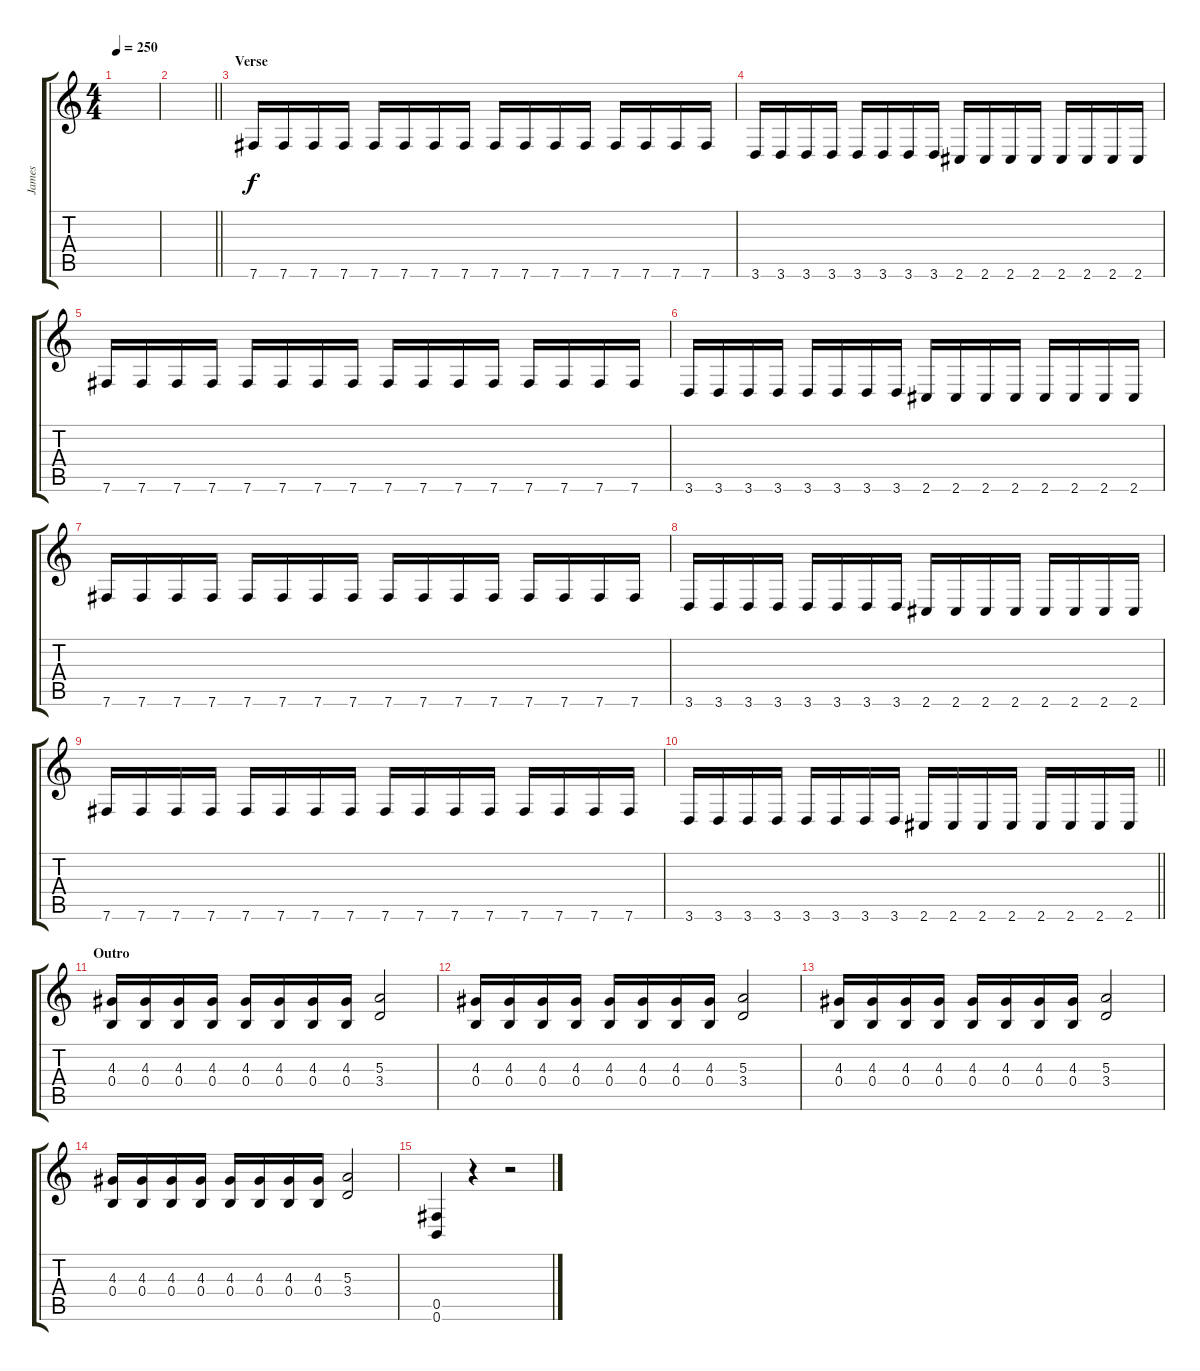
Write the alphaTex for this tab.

\track ("James" "James") {instrument distortionguitar}
\staff {score tabs}
\tuning (Db4 Ab3 E3 B2 Gb2 B1) {hide}
\ts (4 4)
\tempo 250
\clef g2
\ks c
|
\barLineRight lightlight
|
\section ("" "Verse")
7.6.16 7.6.16 7.6.16 7.6.16 7.6.16 7.6.16 7.6.16 7.6.16 7.6.16 7.6.16 7.6.16 7.6.16 7.6.16 7.6.16 7.6.16 7.6.16 |
3.6.16 3.6.16 3.6.16 3.6.16 3.6.16 3.6.16 3.6.16 3.6.16 2.6.16 2.6.16 2.6.16 2.6.16 2.6.16 2.6.16 2.6.16 2.6.16 |
7.6.16 7.6.16 7.6.16 7.6.16 7.6.16 7.6.16 7.6.16 7.6.16 7.6.16 7.6.16 7.6.16 7.6.16 7.6.16 7.6.16 7.6.16 7.6.16 |
3.6.16 3.6.16 3.6.16 3.6.16 3.6.16 3.6.16 3.6.16 3.6.16 2.6.16 2.6.16 2.6.16 2.6.16 2.6.16 2.6.16 2.6.16 2.6.16 |
7.6.16 7.6.16 7.6.16 7.6.16 7.6.16 7.6.16 7.6.16 7.6.16 7.6.16 7.6.16 7.6.16 7.6.16 7.6.16 7.6.16 7.6.16 7.6.16 |
3.6.16 3.6.16 3.6.16 3.6.16 3.6.16 3.6.16 3.6.16 3.6.16 2.6.16 2.6.16 2.6.16 2.6.16 2.6.16 2.6.16 2.6.16 2.6.16 |
7.6.16 7.6.16 7.6.16 7.6.16 7.6.16 7.6.16 7.6.16 7.6.16 7.6.16 7.6.16 7.6.16 7.6.16 7.6.16 7.6.16 7.6.16 7.6.16 |
\barLineRight lightlight
3.6.16 3.6.16 3.6.16 3.6.16 3.6.16 3.6.16 3.6.16 3.6.16 2.6.16 2.6.16 2.6.16 2.6.16 2.6.16 2.6.16 2.6.16 2.6.16 |
\section ("" "Outro")
(4.3 0.4).16 (4.3 0.4).16 (4.3 0.4).16 (4.3 0.4).16 (4.3 0.4).16 (4.3 0.4).16 (4.3 0.4).16 (4.3 0.4).16 (5.3 3.4).2 |
(4.3 0.4).16 (4.3 0.4).16 (4.3 0.4).16 (4.3 0.4).16 (4.3 0.4).16 (4.3 0.4).16 (4.3 0.4).16 (4.3 0.4).16 (5.3 3.4).2 |
(4.3 0.4).16 (4.3 0.4).16 (4.3 0.4).16 (4.3 0.4).16 (4.3 0.4).16 (4.3 0.4).16 (4.3 0.4).16 (4.3 0.4).16 (5.3 3.4).2 |
(4.3 0.4).16 (4.3 0.4).16 (4.3 0.4).16 (4.3 0.4).16 (4.3 0.4).16 (4.3 0.4).16 (4.3 0.4).16 (4.3 0.4).16 (5.3 3.4).2 |
(0.5 0.6).4 r.4 r.2
